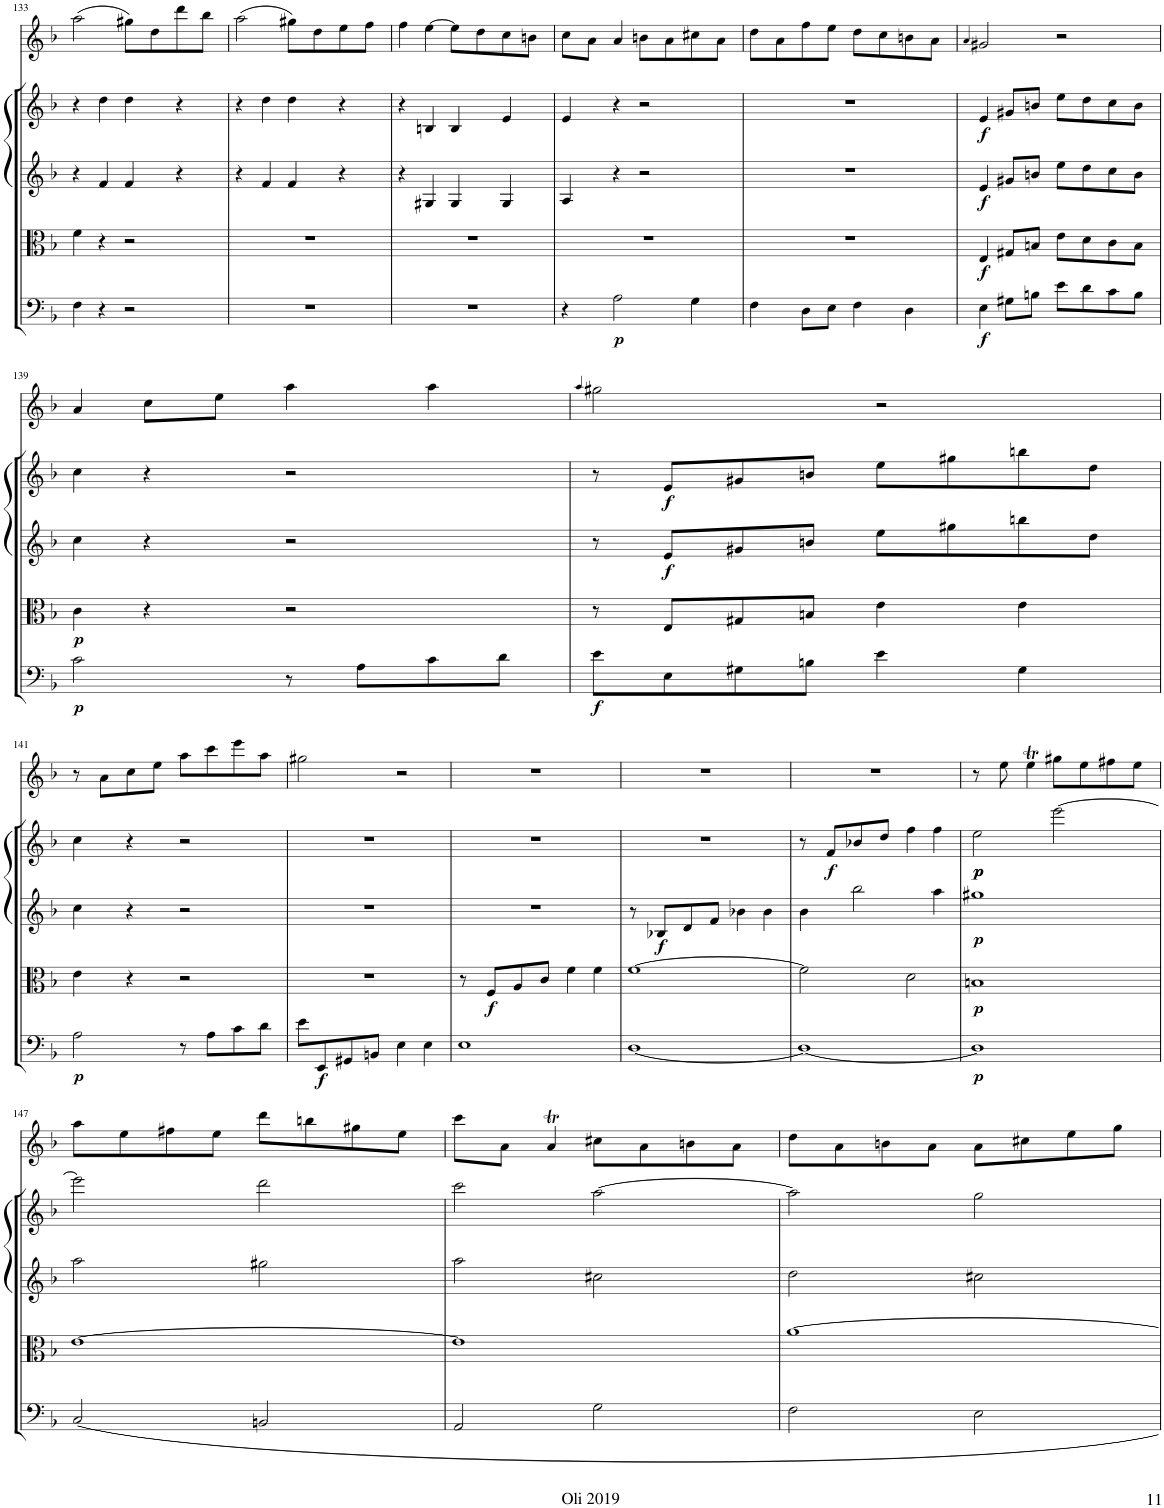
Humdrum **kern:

**kern	**dynam	**kern	**dynam	**kern	**dynam	**kern	**dynam	**kern
*part5	*part5	*part4	*part4	*part3	*part3	*part2	*part2	*part1
*staff5	*staff5	*staff4	*staff4	*staff3	*staff3	*staff2	*staff2	*staff1
*I"Basso	*	*I"Viola	*	*I"Violino 2	*	*I"Violino 1	*	*I"Traverso
*	*	*I'Vla	*	*I'Vln	*	*I'Vln	*	*
!!LO:PB:g=z
*clefF4	*	*clefC3	*	*clefG2	*	*clefG2	*	*clefG2
*k[b-]	*	*k[b-]	*	*k[b-]	*	*k[b-]	*	*k[b-]
*M2/2	*	*M2/2	*	*M2/2	*	*M2/2	*	*M2/2
*met(c|)	*	*met(c|)	*	*met(c|)	*	*met(c|)	*	*met(c|)
=133	=133	=133	=133	=133	=133	=133	=133	=133
4F\	.	4f\	.	4r	.	4r	.	(2aa\
4r	.	4r	.	4f/	.	4dd\	.	.
2r	.	2r	.	4f/	.	4dd\	.	8gg#X\L)
.	.	.	.	.	.	.	.	8dd\
.	.	.	.	4r	.	4r	.	8ddd\
.	.	.	.	.	.	.	.	8bb-\J
=134	=134	=134	=134	=134	=134	=134	=134	=134
1r	.	1r	.	4r	.	4r	.	(2aa\
.	.	.	.	4f/	.	4dd\	.	.
.	.	.	.	4f/	.	4dd\	.	8gg#X\L)
.	.	.	.	.	.	.	.	8dd\
.	.	.	.	4r	.	4r	.	8ee\
.	.	.	.	.	.	.	.	8ff\J
=135	=135	=135	=135	=135	=135	=135	=135	=135
1r	.	1r	.	4r	.	4r	.	4ff\
.	.	.	.	4G#X/	.	4Bn/	.	[4ee\
.	.	.	.	4G#/	.	4B/	.	8ee\L]
.	.	.	.	.	.	.	.	8dd\
.	.	.	.	4G#/	.	4e/	.	8cc\
.	.	.	.	.	.	.	.	8bn\J
=136	=136	=136	=136	=136	=136	=136	=136	=136
4r	.	1r	.	4A/	.	4e/	.	8cc\L
.	.	.	.	.	.	.	.	8a\J
!	!LO:DY:b	!	!	!	!	!	!	!
2A\	p	.	.	4r	.	4r	.	4a/
.	.	.	.	2r	.	2r	.	8bn\L
.	.	.	.	.	.	.	.	8a\
4G\	.	.	.	.	.	.	.	8cc#X\
.	.	.	.	.	.	.	.	8a\J
=137	=137	=137	=137	=137	=137	=137	=137	=137
4F\	.	1r	.	1r	.	1r	.	8dd\L
.	.	.	.	.	.	.	.	8a\
8D\L	.	.	.	.	.	.	.	8ff\
8E\J	.	.	.	.	.	.	.	8ee\J
4F\	.	.	.	.	.	.	.	8dd\L
.	.	.	.	.	.	.	.	8cc\
4D\	.	.	.	.	.	.	.	8bn\
.	.	.	.	.	.	.	.	8a\J
=138	=138	=138	=138	=138	=138	=138	=138	=138
.	.	.	.	.	.	.	.	4qa/
!	!LO:DY:b	!	!LO:DY:b	!	!LO:DY:b	!	!LO:DY:b	!
4E\	f	4E/	f	4e/	f	4e/	f	2g#X/
8G#X\L	.	8G#X/L	.	8g#X/L	.	8g#X/L	.	.
8Bn\J	.	8Bn/J	.	8bn/J	.	8bn/J	.	.
8e\L	.	8e\L	.	8ee\L	.	8ee\L	.	2r
8d\	.	8d\	.	8dd\	.	8dd\	.	.
8c\	.	8c\	.	8cc\	.	8cc\	.	.
8B\J	.	8B\J	.	8b\J	.	8b\J	.	.
!!LO:LB:g=z
=139	=139	=139	=139	=139	=139	=139	=139	=139
!	!LO:DY:b	!	!LO:DY:b	!	!	!	!	!
2c\	p	4c\	p	4cc\	.	4cc\	.	4a/
.	.	4r	.	4r	.	4r	.	8cc\L
.	.	.	.	.	.	.	.	8ee\J
8r	.	2r	.	2r	.	2r	.	4aa\
8A\L	.	.	.	.	.	.	.	.
8c\	.	.	.	.	.	.	.	4aa\
8d\J	.	.	.	.	.	.	.	.
=140	=140	=140	=140	=140	=140	=140	=140	=140
.	.	.	.	.	.	.	.	4qaa/
!	!LO:DY:b	!	!	!	!	!	!	!
8e\L	f	8r	.	8r	.	8r	.	2gg#X\
!	!	!	!	!	!LO:DY:b	!	!LO:DY:b	!
8E\	.	8E/L	.	8e/L	f	8e/L	f	.
8G#X\	.	8G#X/	.	8g#X/	.	8g#X/	.	.
8Bn\J	.	8Bn/J	.	8bn/J	.	8bn/J	.	.
4e\	.	4e\	.	8ee\L	.	8ee\L	.	2r
.	.	.	.	8gg#X\	.	8gg#X\	.	.
4G#\	.	4e\	.	8bbn\	.	8bbn\	.	.
.	.	.	.	8dd\J	.	8dd\J	.	.
!!LO:LB:g=z
=141	=141	=141	=141	=141	=141	=141	=141	=141
!	!LO:DY:b	!	!	!	!	!	!	!
2A\	p	4e\	.	4cc\	.	4cc\	.	8r
.	.	.	.	.	.	.	.	8a\L
.	.	4r	.	4r	.	4r	.	8cc\
.	.	.	.	.	.	.	.	8ee\J
8r	.	2r	.	2r	.	2r	.	8aa\L
8A\L	.	.	.	.	.	.	.	8ccc\
8c\	.	.	.	.	.	.	.	8eee\
8d\J	.	.	.	.	.	.	.	8aa\J
=142	=142	=142	=142	=142	=142	=142	=142	=142
8e\L	.	1r	.	1r	.	1r	.	2gg#X\
!	!LO:DY:b	!	!	!	!	!	!	!
8EE/	f	.	.	.	.	.	.	.
8GG#X/	.	.	.	.	.	.	.	.
8BBn/J	.	.	.	.	.	.	.	.
4E\	.	.	.	.	.	.	.	2r
4E\	.	.	.	.	.	.	.	.
=143	=143	=143	=143	=143	=143	=143	=143	=143
1E	.	8r	.	1r	.	1r	.	1r
!	!	!	!LO:DY:b	!	!	!	!	!
.	.	8F/L	f	.	.	.	.	.
.	.	8A/	.	.	.	.	.	.
.	.	8c/J	.	.	.	.	.	.
.	.	4f\	.	.	.	.	.	.
.	.	4f\	.	.	.	.	.	.
=144	=144	=144	=144	=144	=144	=144	=144	=144
[1D	.	[>1f	.	8r	.	1r	.	1r
!	!	!	!	!	!LO:DY:b	!	!	!
.	.	.	.	8B-X/L	f	.	.	.
.	.	.	.	8d/	.	.	.	.
.	.	.	.	8f/J	.	.	.	.
.	.	.	.	4b-X\	.	.	.	.
.	.	.	.	4b-\	.	.	.	.
=145	=145	=145	=145	=145	=145	=145	=145	=145
1D_	.	2f\]	.	4b-\	.	8r	.	1r
!	!	!	!	!	!	!	!LO:DY:b	!
.	.	.	.	.	.	8f/L	f	.
.	.	.	.	2bb-\	.	8b-X/	.	.
.	.	.	.	.	.	8dd/J	.	.
.	.	2d\	.	.	.	4ff\	.	.
.	.	.	.	4aa\	.	4ff\	.	.
=146	=146	=146	=146	=146	=146	=146	=146	=146
!	!LO:DY:b	!	!LO:DY:b	!	!LO:DY:b	!	!LO:DY:b	!
!	!	!	!	!	!	!	!LO:DY:n=1:b	!
1D]	p	1Bn	p	1gg#X	p	2ee\	p p	8r
.	.	.	.	.	.	.	.	8ee\
.	.	.	.	.	.	.	.	4eet\
.	.	.	.	.	.	[2eee\	.	8gg#X\L
.	.	.	.	.	.	.	.	8ee\
.	.	.	.	.	.	.	.	8ff#X\
.	.	.	.	.	.	.	.	8ee\J
!!LO:LB:g=z
=147	=147	=147	=147	=147	=147	=147	=147	=147
2C/	.	[1e	.	2aa\	.	2eee\]	.	8aa\L
.	.	.	.	.	.	.	.	8ee\
.	.	.	.	.	.	.	.	8ff#X\
.	.	.	.	.	.	.	.	8ee\J
2BBn/	.	.	.	2gg#X\	.	2ddd\	.	8ddd\L
.	.	.	.	.	.	.	.	8bbn\
.	.	.	.	.	.	.	.	8gg#X\
.	.	.	.	.	.	.	.	8ee\J
=148	=148	=148	=148	=148	=148	=148	=148	=148
2AA/	.	1e]	.	2aa\	.	2ccc\	.	8ccc\L
.	.	.	.	.	.	.	.	8a\J
.	.	.	.	.	.	.	.	4at/
2G\	.	.	.	2cc#X\	.	[2aa\	.	8cc#X\L
.	.	.	.	.	.	.	.	8a\
.	.	.	.	.	.	.	.	8bn\
.	.	.	.	.	.	.	.	8a\J
=149	=149	=149	=149	=149	=149	=149	=149	=149
2F\	.	[1a	.	2dd\	.	2aa\]	.	8dd\L
.	.	.	.	.	.	.	.	8a\
.	.	.	.	.	.	.	.	8bn\
.	.	.	.	.	.	.	.	8a\J
2E\	.	.	.	2cc#X\	.	2gg\	.	8a\L
.	.	.	.	.	.	.	.	8cc#X\
.	.	.	.	.	.	.	.	8ee\
.	.	.	.	.	.	.	.	8gg\J
=	=	=	=	=	=	=	=	=
*-	*-	*-	*-	*-	*-	*-	*-	*-
